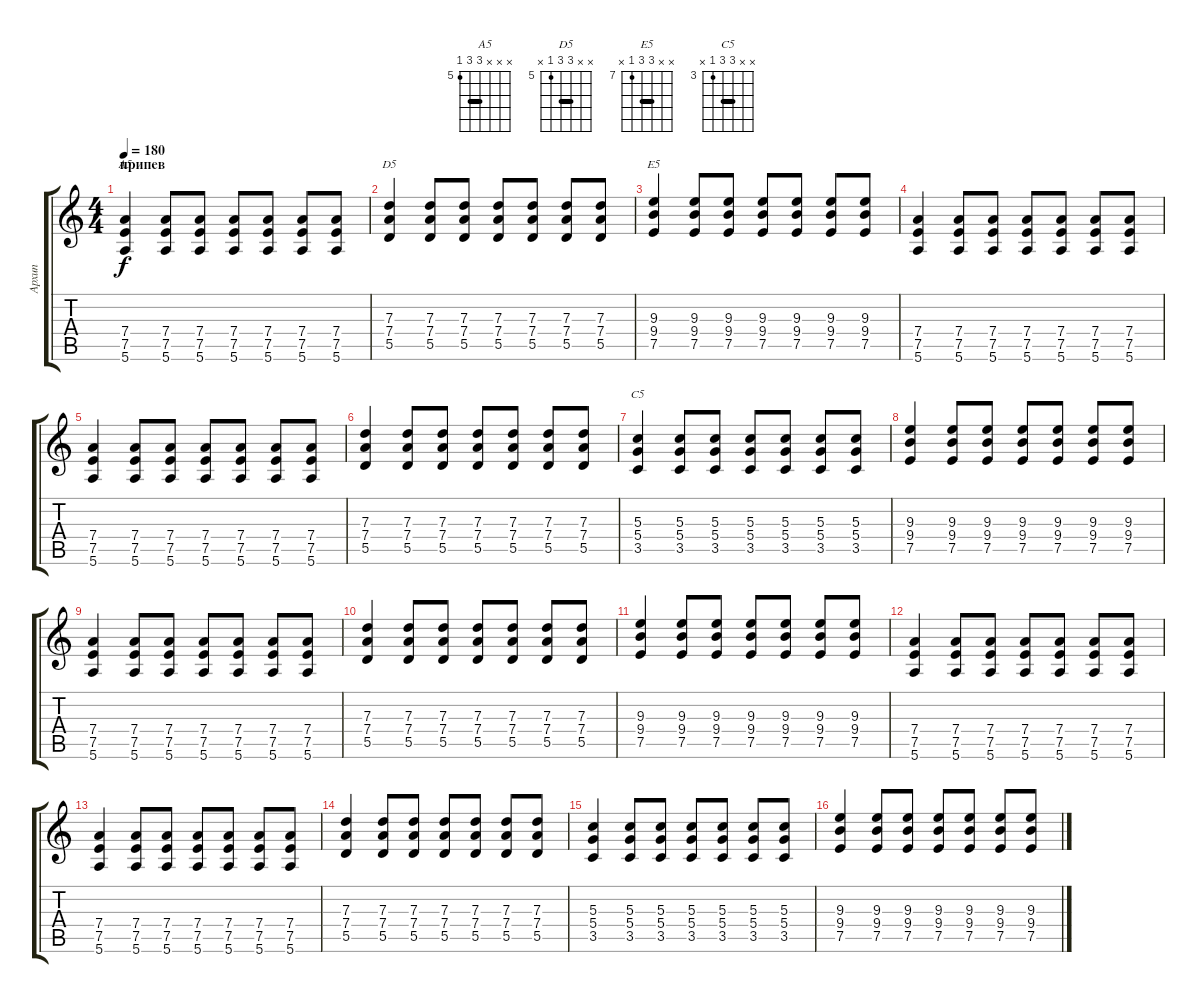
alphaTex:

\track ("Архип" "Архип") {instrument distortionguitar}
\staff {score tabs}
\tuning (E4 B3 G3 D3 A2 E2) {hide}
\chord ("A5" x x x 7 7 5) {firstfret 5 barre 7}
\chord ("D5" x x 7 7 5 x) {firstfret 5 barre 7}
\chord ("E5" x x 9 9 7 x) {firstfret 7 barre 9}
\chord ("C5" x x 5 5 3 x) {firstfret 3 barre 5}
\ts (4 4)
\section ("" "припев")
\tempo 180
\clef g2
\ks c
(7.4 7.5 5.6).4{ch "A5" dy f} (7.4 7.5 5.6).8 (7.4 7.5 5.6).8 (7.4 7.5 5.6).8 (7.4 7.5 5.6).8 (7.4 7.5 5.6).8 (7.4 7.5 5.6).8 |
(7.3 7.4 5.5).4{ch "D5"} (7.3 7.4 5.5).8 (7.3 7.4 5.5).8 (7.3 7.4 5.5).8 (7.3 7.4 5.5).8 (7.3 7.4 5.5).8 (7.3 7.4 5.5).8 |
(9.3 9.4 7.5).4{ch "E5"} (9.3 9.4 7.5).8 (9.3 9.4 7.5).8 (9.3 9.4 7.5).8 (9.3 9.4 7.5).8 (9.3 9.4 7.5).8 (9.3 9.4 7.5).8 |
(7.4 7.5 5.6).4 (7.4 7.5 5.6).8 (7.4 7.5 5.6).8 (7.4 7.5 5.6).8 (7.4 7.5 5.6).8 (7.4 7.5 5.6).8 (7.4 7.5 5.6).8 |
(7.4 7.5 5.6).4 (7.4 7.5 5.6).8 (7.4 7.5 5.6).8 (7.4 7.5 5.6).8 (7.4 7.5 5.6).8 (7.4 7.5 5.6).8 (7.4 7.5 5.6).8 |
(7.3 7.4 5.5).4 (7.3 7.4 5.5).8 (7.3 7.4 5.5).8 (7.3 7.4 5.5).8 (7.3 7.4 5.5).8 (7.3 7.4 5.5).8 (7.3 7.4 5.5).8 |
(5.3 5.4 3.5).4{ch "C5"} (5.3 5.4 3.5).8 (5.3 5.4 3.5).8 (5.3 5.4 3.5).8 (5.3 5.4 3.5).8 (5.3 5.4 3.5).8 (5.3 5.4 3.5).8 |
(9.3 9.4 7.5).4 (9.3 9.4 7.5).8 (9.3 9.4 7.5).8 (9.3 9.4 7.5).8 (9.3 9.4 7.5).8 (9.3 9.4 7.5).8 (9.3 9.4 7.5).8 |
(7.4 7.5 5.6).4 (7.4 7.5 5.6).8 (7.4 7.5 5.6).8 (7.4 7.5 5.6).8 (7.4 7.5 5.6).8 (7.4 7.5 5.6).8 (7.4 7.5 5.6).8 |
(7.3 7.4 5.5).4 (7.3 7.4 5.5).8 (7.3 7.4 5.5).8 (7.3 7.4 5.5).8 (7.3 7.4 5.5).8 (7.3 7.4 5.5).8 (7.3 7.4 5.5).8 |
(9.3 9.4 7.5).4 (9.3 9.4 7.5).8 (9.3 9.4 7.5).8 (9.3 9.4 7.5).8 (9.3 9.4 7.5).8 (9.3 9.4 7.5).8 (9.3 9.4 7.5).8 |
(7.4 7.5 5.6).4 (7.4 7.5 5.6).8 (7.4 7.5 5.6).8 (7.4 7.5 5.6).8 (7.4 7.5 5.6).8 (7.4 7.5 5.6).8 (7.4 7.5 5.6).8 |
(7.4 7.5 5.6).4 (7.4 7.5 5.6).8 (7.4 7.5 5.6).8 (7.4 7.5 5.6).8 (7.4 7.5 5.6).8 (7.4 7.5 5.6).8 (7.4 7.5 5.6).8 |
(7.3 7.4 5.5).4 (7.3 7.4 5.5).8 (7.3 7.4 5.5).8 (7.3 7.4 5.5).8 (7.3 7.4 5.5).8 (7.3 7.4 5.5).8 (7.3 7.4 5.5).8 |
(5.3 5.4 3.5).4 (5.3 5.4 3.5).8 (5.3 5.4 3.5).8 (5.3 5.4 3.5).8 (5.3 5.4 3.5).8 (5.3 5.4 3.5).8 (5.3 5.4 3.5).8 |
(9.3 9.4 7.5).4 (9.3 9.4 7.5).8 (9.3 9.4 7.5).8 (9.3 9.4 7.5).8 (9.3 9.4 7.5).8 (9.3 9.4 7.5).8 (9.3 9.4 7.5).8
